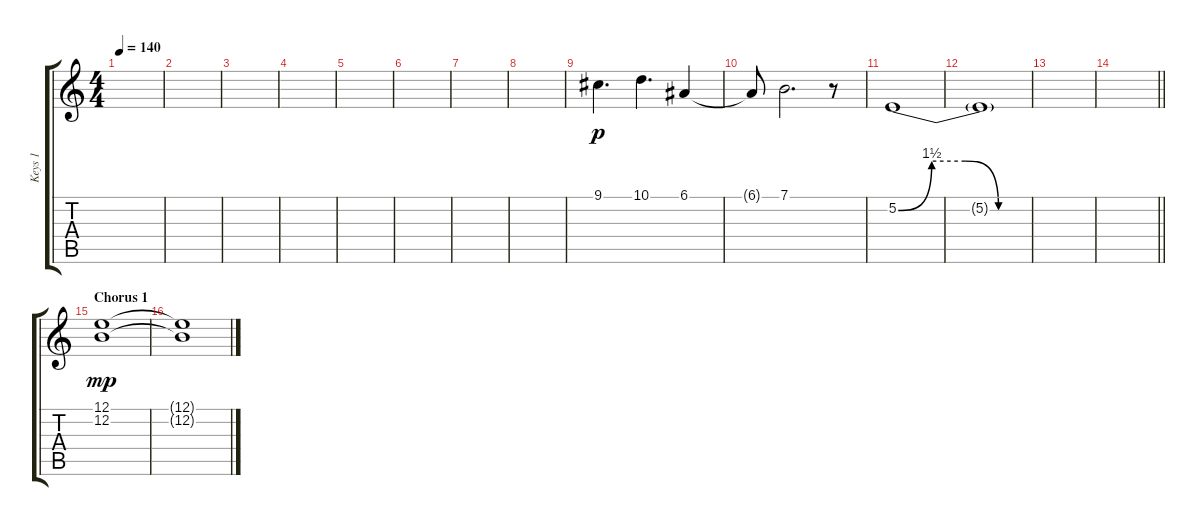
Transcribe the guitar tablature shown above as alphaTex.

\track ("Keys 1" "Keys 1") {instrument choiraahs}
\staff {score tabs}
\tuning (E4 B3 G3 D3 A2 E2) {hide}
\ts (4 4)
\tempo 140
\clef g2
\ks c
|
|
|
|
|
|
|
|
9.1.4{d dy p} 10.1.4{d} 6.1.4 |
6.1{t}.8 7.1.2{d} r.8 |
5.2{be (custom 0 0 15 6 30 6 45 0 60 0)}.1 |
5.2{t}.1 |
|
\barLineRight lightlight
|
\section ("" "Chorus 1")
(12.1 12.2).1{dy mp} |
(12.1{t} 12.2{t}).1
